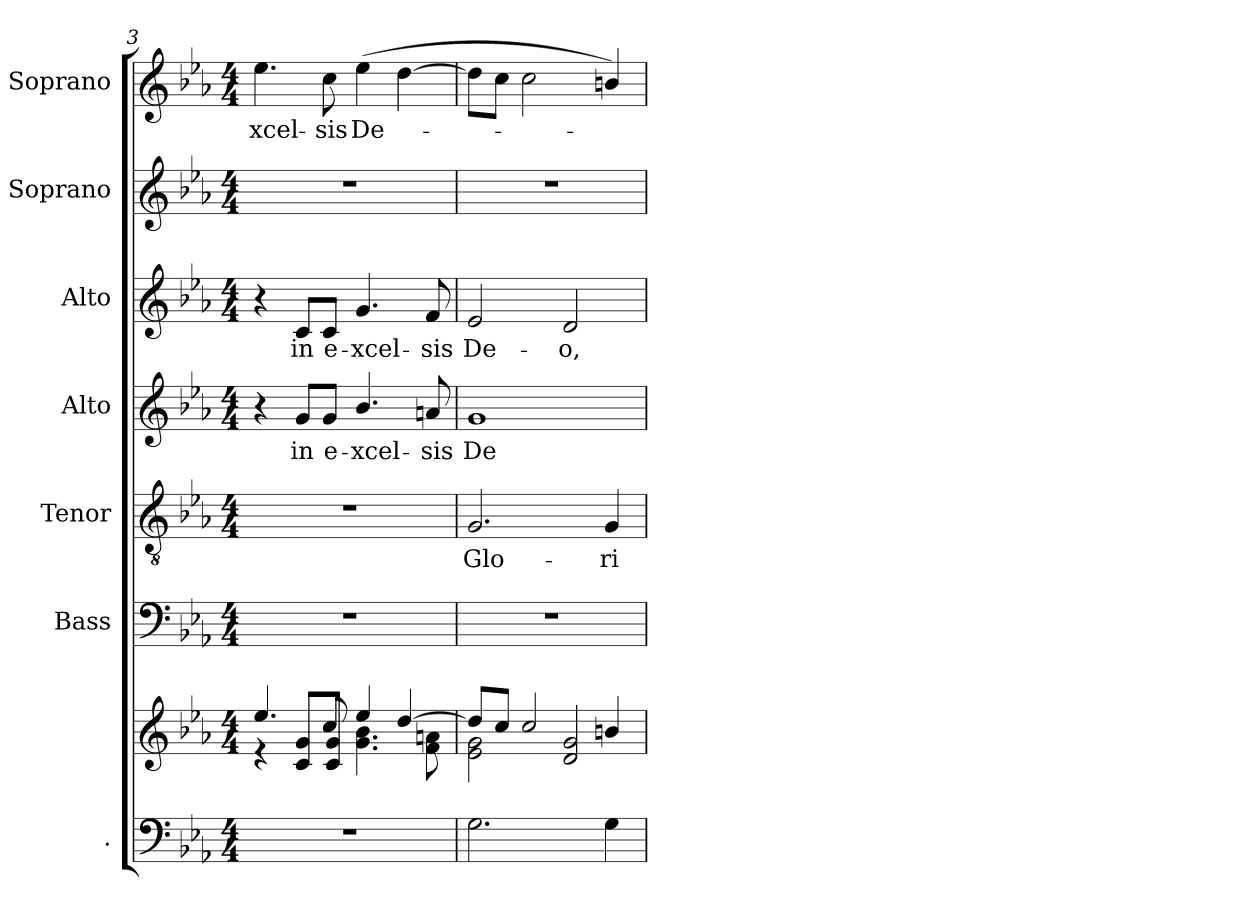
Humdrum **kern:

**kern	**kern	**kern	**kern	**text	**kern	**text	**kern	**text	**kern	**kern	**text
*part7	*part7	*part6	*part5	*part5	*part4	*part4	*part3	*part3	*part2	*part1	*part1
*staff8	*staff7	*staff6	*staff5	*staff5	*staff4	*staff4	*staff3	*staff3	*staff2	*staff1	*staff1
*I".	*	*I"Bass	*I"Tenor	*	*I"Alto	*	*I"Alto	*	*I"Soprano	*I"Soprano	*
*	*	*I'B.	*I'T.	*	*	*	*I'A.	*	*	*I'S.	*
*clefF4	*clefG2	*clefF4	*clefGv2	*	*clefG2	*	*clefG2	*	*clefG2	*clefG2	*
*	*	*	*ITrd7c12	*	*	*	*	*	*	*	*
*k[b-e-a-]	*k[b-e-a-]	*k[b-e-a-]	*k[b-e-a-]	*	*k[b-e-a-]	*	*k[b-e-a-]	*	*k[b-e-a-]	*k[b-e-a-]	*
*E-:	*E-:	*E-:	*E-:	*	*E-:	*	*E-:	*	*E-:	*E-:	*
*M4/4	*M4/4	*M4/4	*M4/4	*	*M4/4	*	*M4/4	*	*M4/4	*M4/4	*
=3	=3	=3	=3	=3	=3	=3	=3	=3	=3	=3	=3
*	*^	*	*	*	*	*	*	*	*	*	*
!	!	!	!	!	!	!	!	!	!	!	!	!LO:LY:b:color=#000000
1r	4.ee-i/	4r	1r	1r	.	4r	.	4r	.	1r	4.ee-i\	-xcel-
!	!	!	!	!	!	!	!LO:LY:b:color=#000000	!	!	!	!	!
!	!	!	!	!	!	!	!	!	!LO:LY:b:color=#000000	!	!	!
.	.	8ci/ 8gi/L	.	.	.	8gi/L	in	8ci/L	in	.	.	.
!	!	!	!	!	!	!	!LO:LY:b:color=#000000	!	!	!	!	!
!	!	!	!	!	!	!	!	!	!LO:LY:b:color=#000000	!	!	!
!	!	!	!	!	!	!	!	!	!	!	!	!LO:LY:b:color=#000000
.	8cci/	8ci/ 8gi/J	.	.	.	8gi/J	e-	8ci/J	e-	.	8cci\	-sis
!	!	!	!	!	!	!	!LO:LY:b:color=#000000	!	!	!	!	!
!	!	!	!	!	!	!	!	!	!LO:LY:b:color=#000000	!	!	!
!	!	!	!	!	!	!	!	!	!	!	!	!LO:LY:b:color=#000000
.	4ee-i/	4.gi\ 4.b-i	.	.	.	4.b-i/	-xcel-	4.gi/	-xcel-	.	(4ee-i\	De-
.	[4ddi/	.	.	.	.	.	.	.	.	.	[4ddi\	.
!	!	!	!	!	!	!	!LO:LY:b:color=#000000	!	!	!	!	!
!	!	!	!	!	!	!	!	!	!LO:LY:b:color=#000000	!	!	!
.	.	8fi\ 8ani	.	.	.	8ani/	-sis	8fi/	-sis	.	.	.
=4	=4	=4	=4	=4	=4	=4	=4	=4	=4	=4	=4	=4
!	!	!	!	!	!LO:LY:b:color=#000000	!	!	!	!	!	!	!
!	!	!	!	!	!	!	!LO:LY:b:color=#000000	!	!	!	!	!
!	!	!	!	!	!	!	!	!	!LO:LY:b:color=#000000	!	!	!
2.Gi\	8ddi/L]	2e-i\ 2gi	1r	2.GGi/	Glo-	1gi	De-	2e-i/	De-	1r	8ddi\L]	.
.	8cci/J	.	.	.	.	.	.	.	.	.	8cci\J	.
.	2cci/	.	.	.	.	.	.	.	.	.	2cci\	.
!	!	!	!	!	!	!	!	!	!LO:LY:b:color=#000000	!	!	!
.	.	2di/ 2gi	.	.	.	.	.	2di/	-o,	.	.	.
!	!	!	!	!	!LO:LY:b:color=#000000	!	!	!	!	!	!	!
4Gi\	4bni/	.	.	4GGi/	-ri-	.	.	.	.	.	4bni/)	.
*	*v	*v	*	*	*	*	*	*	*	*	*	*
=	=	=	=	=	=	=	=	=	=	=	=
*-	*-	*-	*-	*-	*-	*-	*-	*-	*-	*-	*-
